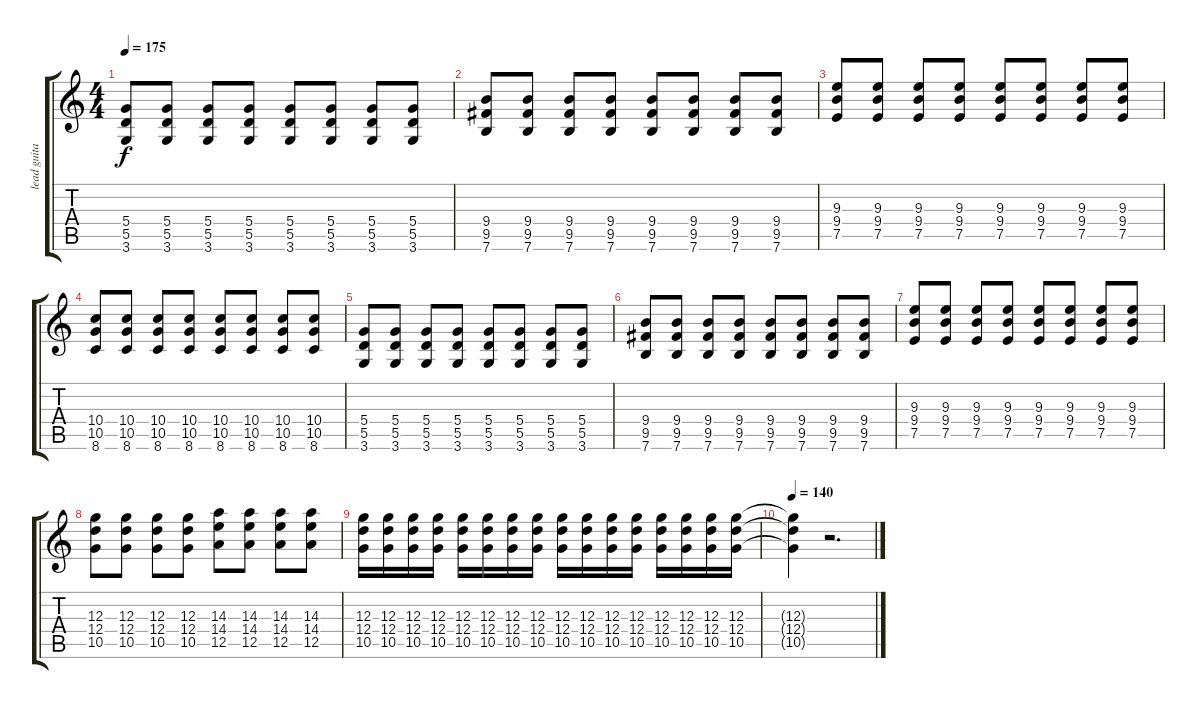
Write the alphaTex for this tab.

\track ("lead guitar" "lead guita") {instrument distortionguitar}
\staff {score tabs}
\tuning (E4 B3 G3 D3 A2 E2) {hide}
\ts (4 4)
\tempo 175
\clef g2
\ks c
(5.4 5.5 3.6).8{dy f} (5.4 5.5 3.6).8 (5.4 5.5 3.6).8 (5.4 5.5 3.6).8 (5.4 5.5 3.6).8 (5.4 5.5 3.6).8 (5.4 5.5 3.6).8 (5.4 5.5 3.6).8 |
(9.4 9.5 7.6).8 (9.4 9.5 7.6).8 (9.4 9.5 7.6).8 (9.4 9.5 7.6).8 (9.4 9.5 7.6).8 (9.4 9.5 7.6).8 (9.4 9.5 7.6).8 (9.4 9.5 7.6).8 |
(9.3 9.4 7.5).8 (9.3 9.4 7.5).8 (9.3 9.4 7.5).8 (9.3 9.4 7.5).8 (9.3 9.4 7.5).8 (9.3 9.4 7.5).8 (9.3 9.4 7.5).8 (9.3 9.4 7.5).8 |
(10.4 10.5 8.6).8 (10.4 10.5 8.6).8 (10.4 10.5 8.6).8 (10.4 10.5 8.6).8 (10.4 10.5 8.6).8 (10.4 10.5 8.6).8 (10.4 10.5 8.6).8 (10.4 10.5 8.6).8 |
(5.4 5.5 3.6).8 (5.4 5.5 3.6).8 (5.4 5.5 3.6).8 (5.4 5.5 3.6).8 (5.4 5.5 3.6).8 (5.4 5.5 3.6).8 (5.4 5.5 3.6).8 (5.4 5.5 3.6).8 |
(9.4 9.5 7.6).8 (9.4 9.5 7.6).8 (9.4 9.5 7.6).8 (9.4 9.5 7.6).8 (9.4 9.5 7.6).8 (9.4 9.5 7.6).8 (9.4 9.5 7.6).8 (9.4 9.5 7.6).8 |
(9.3 9.4 7.5).8 (9.3 9.4 7.5).8 (9.3 9.4 7.5).8 (9.3 9.4 7.5).8 (9.3 9.4 7.5).8 (9.3 9.4 7.5).8 (9.3 9.4 7.5).8 (9.3 9.4 7.5).8 |
(12.3 12.4 10.5).8 (12.3 12.4 10.5).8 (12.3 12.4 10.5).8 (12.3 12.4 10.5).8 (14.3 14.4 12.5).8 (14.3 14.4 12.5).8 (14.3 14.4 12.5).8 (14.3 14.4 12.5).8 |
(12.3 12.4 10.5).16 (12.3 12.4 10.5).16 (12.3 12.4 10.5).16 (12.3 12.4 10.5).16 (12.3 12.4 10.5).16 (12.3 12.4 10.5).16 (12.3 12.4 10.5).16 (12.3 12.4 10.5).16 (12.3 12.4 10.5).16 (12.3 12.4 10.5).16 (12.3 12.4 10.5).16 (12.3 12.4 10.5).16 (12.3 12.4 10.5).16 (12.3 12.4 10.5).16 (12.3 12.4 10.5).16 (12.3 12.4 10.5).16 |
\tempo 140
(12.3{t} 12.4{t} 10.5{t}).4 r.2{d}
